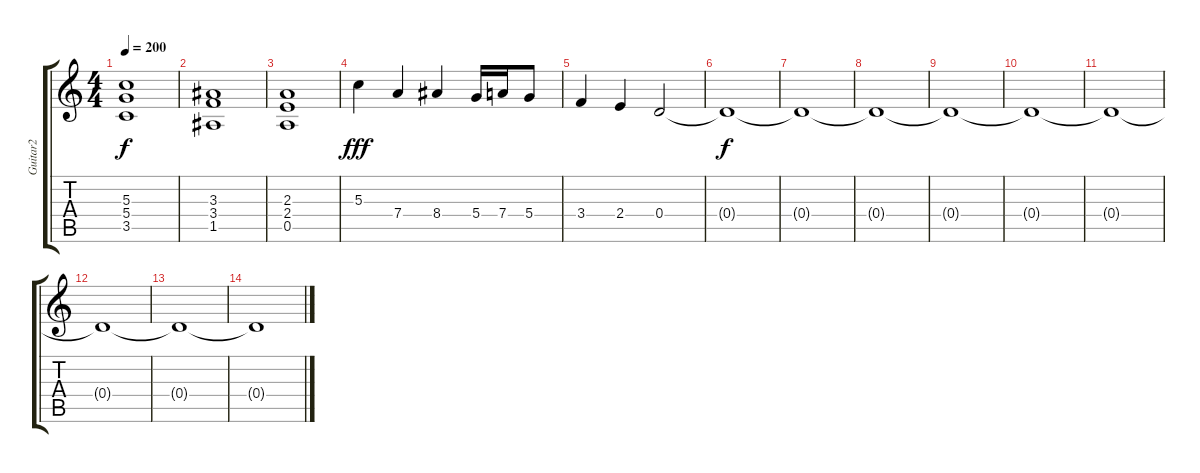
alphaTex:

\track ("Guitar2" "Guitar2") {instrument acousticguitarnylon}
\staff {score tabs}
\tuning (E4 B3 G3 D3 A2 E2) {hide}
\ts (4 4)
\tempo 200
\clef g2
\ks c
(5.3 5.4 3.5).1{dy f} |
(3.3 3.4 1.5).1 |
(2.3 2.4 0.5).1 |
5.3.4{dy fff} 7.4.4 8.4.4 5.4.16 7.4.16 5.4.8 |
3.4.4 2.4.4 0.4.2 |
0.4{t}.1{dy f} |
0.4{t}.1 |
0.4{t}.1 |
0.4{t}.1 |
0.4{t}.1 |
0.4{t}.1 |
0.4{t}.1 |
0.4{t}.1 |
0.4{t}.1
